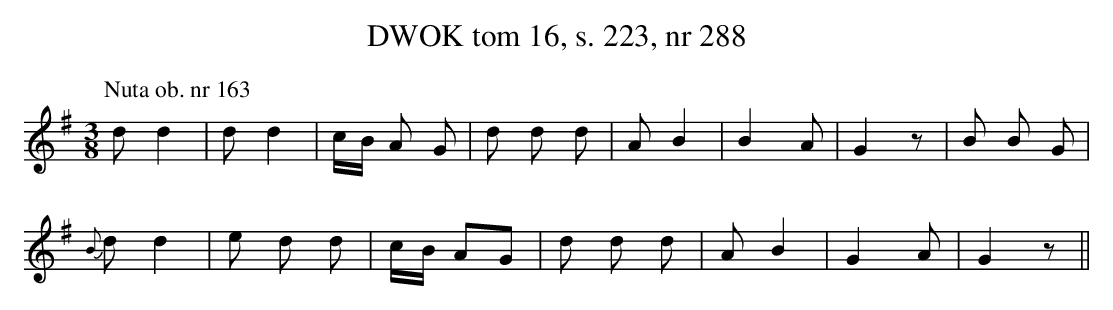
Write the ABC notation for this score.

X:1
T: DWOK tom 16, s. 223, nr 288
L: 1/16
M: 3/8
K: G
P:  Nuta ob. nr 163
d2 d4 | d2 d4 | cB A2 G2 | d2 d2 d2 | A2 B4 | B4 A2 | G4 z2 | B2 B2 G2 |
{B} d2 d4 | e2 d2 d2 | cB A2G2 | d2 d2 d2 | A2 B4 | G4 A2 | G4 z2 ||
